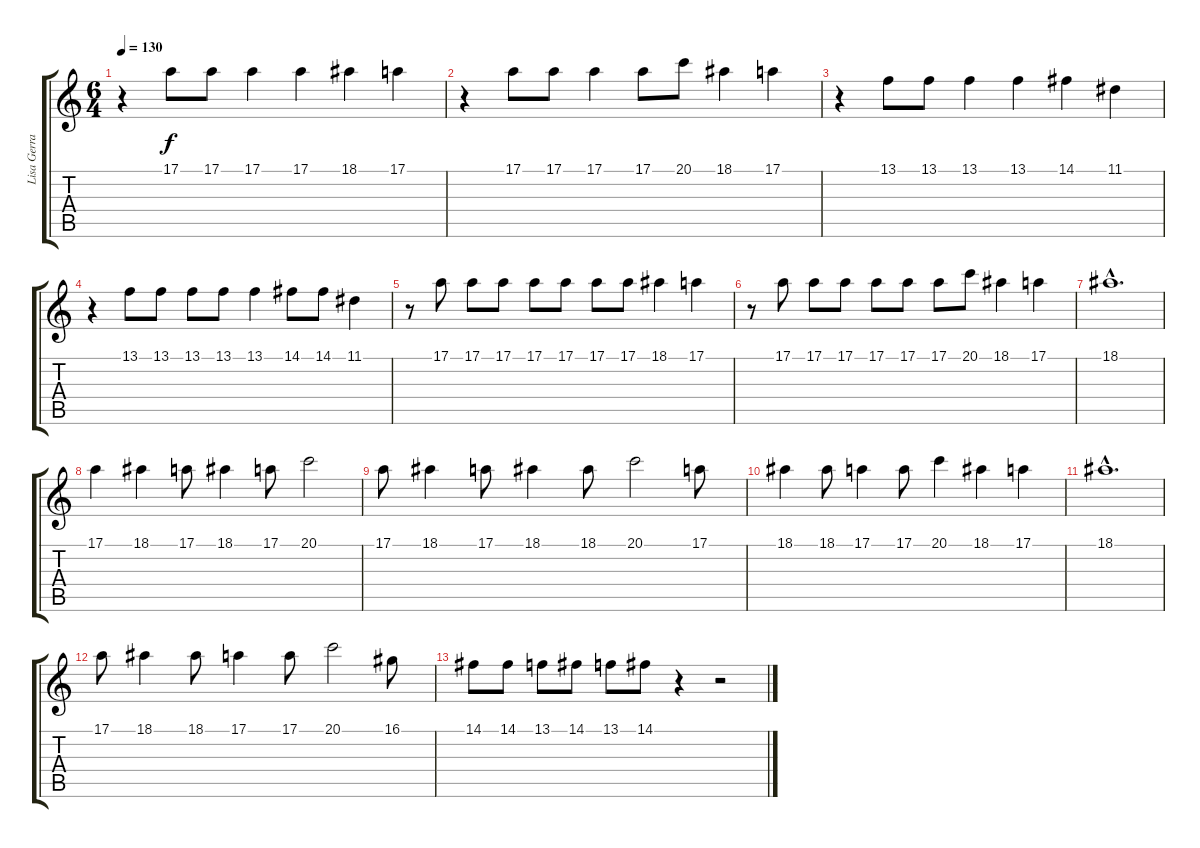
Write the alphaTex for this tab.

\track ("Lisa Gerrard" "Lisa Gerra") {instrument harmonica}
\staff {score tabs}
\tuning (E4 B3 G3 D3 A2 E2) {hide}
\ts (6 4)
\tempo 130
\clef g2
\ks c
r.4{dy f} 17.1.8 17.1.8 17.1.4 17.1.4 18.1.4 17.1.4 |
r.4 17.1.8 17.1.8 17.1.4 17.1.8 20.1.8 18.1.4 17.1.4 |
r.4 13.1.8 13.1.8 13.1.4 13.1.4 14.1.4 11.1.4 |
r.4 13.1.8 13.1.8 13.1.8 13.1.8 13.1.4 14.1.8 14.1.8 11.1.4 |
r.8 17.1.8 17.1.8 17.1.8 17.1.8 17.1.8 17.1.8 17.1.8 18.1.4 17.1.4 |
r.8 17.1.8 17.1.8 17.1.8 17.1.8 17.1.8 17.1.8 20.1.8 18.1.4 17.1.4 |
18.1{hac}.1{d} |
17.1.4 18.1.4 17.1.8 18.1.4 17.1.8 20.1.2 |
17.1.8 18.1.4 17.1.8 18.1.4 18.1.8 20.1.2 17.1.8 |
18.1.4 18.1.8 17.1.4 17.1.8 20.1.4 18.1.4 17.1.4 |
18.1{hac}.1{d} |
17.1.8 18.1.4 18.1.8 17.1.4 17.1.8 20.1.2 16.1.8 |
14.1.8 14.1.8 13.1.8 14.1.8 13.1.8 14.1.8 r.4 r.2
